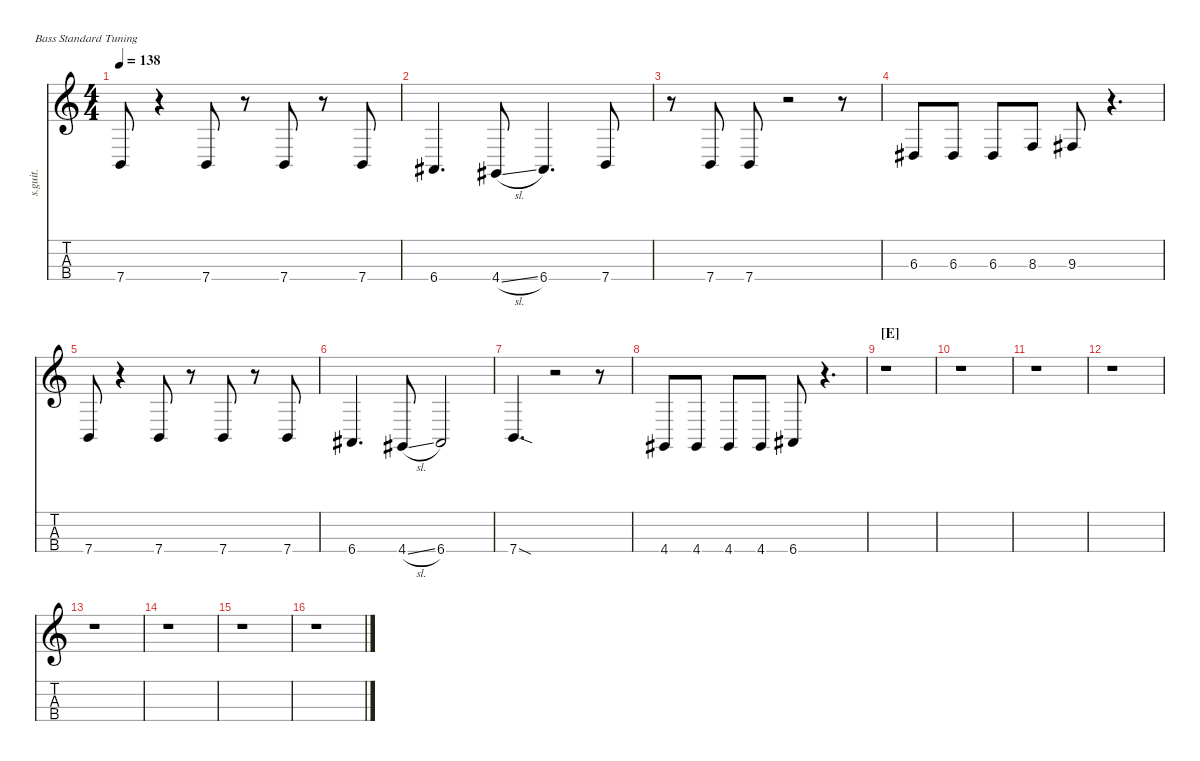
\defaultSystemsLayout 4
\hideDynamics
\bracketExtendMode nobrackets
\track ("Drew Pelisek" "s.guit.") {instrument electricbassfinger}
\staff {score tabs}
\tuning (G2 D2 A1 E1)
\ts (4 4)
\tempo 138
\clef g2
\ks c
7.4.8{lyrics (0 "") lyrics (1 "") lyrics (2 "") lyrics (3 "") lyrics (4 "") dy mf} r.4 7.4.8{lyrics (0 "") lyrics (1 "") lyrics (2 "") lyrics (3 "") lyrics (4 "")} r.8 7.4.8{lyrics (0 "") lyrics (1 "") lyrics (2 "") lyrics (3 "") lyrics (4 "")} r.8 7.4.8{lyrics (0 "") lyrics (1 "") lyrics (2 "") lyrics (3 "") lyrics (4 "")} |
6.4{acc #}.4{d lyrics (0 "") lyrics (1 "") lyrics (2 "") lyrics (3 "") lyrics (4 "")} 4.4{sl acc #}.8{lyrics (0 "") lyrics (1 "") lyrics (2 "") lyrics (3 "") lyrics (4 "")} 6.4{acc #}.4{d lyrics (0 "") lyrics (1 "") lyrics (2 "") lyrics (3 "") lyrics (4 "")} 7.4.8{lyrics (0 "") lyrics (1 "") lyrics (2 "") lyrics (3 "") lyrics (4 "")} |
r.8 7.4.8{lyrics (0 "") lyrics (1 "") lyrics (2 "") lyrics (3 "") lyrics (4 "")} 7.4.8{lyrics (0 "") lyrics (1 "") lyrics (2 "") lyrics (3 "") lyrics (4 "")} r.2 r.8 |
6.3{acc #}.8{lyrics (0 "") lyrics (1 "") lyrics (2 "") lyrics (3 "") lyrics (4 "")} 6.3{acc #}.8{lyrics (0 "") lyrics (1 "") lyrics (2 "") lyrics (3 "") lyrics (4 "")} 6.3{acc #}.8{lyrics (0 "") lyrics (1 "") lyrics (2 "") lyrics (3 "") lyrics (4 "")} 8.3.8{lyrics (0 "") lyrics (1 "") lyrics (2 "") lyrics (3 "") lyrics (4 "")} 9.3{acc #}.8{lyrics (0 "") lyrics (1 "") lyrics (2 "") lyrics (3 "") lyrics (4 "")} r.4{d} |
7.4.8{lyrics (0 "") lyrics (1 "") lyrics (2 "") lyrics (3 "") lyrics (4 "")} r.4 7.4.8{lyrics (0 "") lyrics (1 "") lyrics (2 "") lyrics (3 "") lyrics (4 "")} r.8 7.4.8{lyrics (0 "") lyrics (1 "") lyrics (2 "") lyrics (3 "") lyrics (4 "")} r.8 7.4.8{lyrics (0 "") lyrics (1 "") lyrics (2 "") lyrics (3 "") lyrics (4 "")} |
6.4{acc #}.4{d lyrics (0 "") lyrics (1 "") lyrics (2 "") lyrics (3 "") lyrics (4 "")} 4.4{sl acc #}.8{lyrics (0 "") lyrics (1 "") lyrics (2 "") lyrics (3 "") lyrics (4 "")} 6.4{acc #}.2{lyrics (0 "") lyrics (1 "") lyrics (2 "") lyrics (3 "") lyrics (4 "")} |
7.4{sod}.4{d lyrics (0 "") lyrics (1 "") lyrics (2 "") lyrics (3 "") lyrics (4 "")} r.2 r.8 |
4.4{acc #}.8{lyrics (0 "") lyrics (1 "") lyrics (2 "") lyrics (3 "") lyrics (4 "")} 4.4{acc #}.8{lyrics (0 "") lyrics (1 "") lyrics (2 "") lyrics (3 "") lyrics (4 "")} 4.4{acc #}.8{lyrics (0 "") lyrics (1 "") lyrics (2 "") lyrics (3 "") lyrics (4 "")} 4.4{acc #}.8{lyrics (0 "") lyrics (1 "") lyrics (2 "") lyrics (3 "") lyrics (4 "")} 6.4{acc #}.8{lyrics (0 "") lyrics (1 "") lyrics (2 "") lyrics (3 "") lyrics (4 "")} r.4{d} |
\section ("E" "")
r.1 |
r.1 |
r.1 |
r.1 |
r.1 |
r.1 |
r.1 |
r.1
